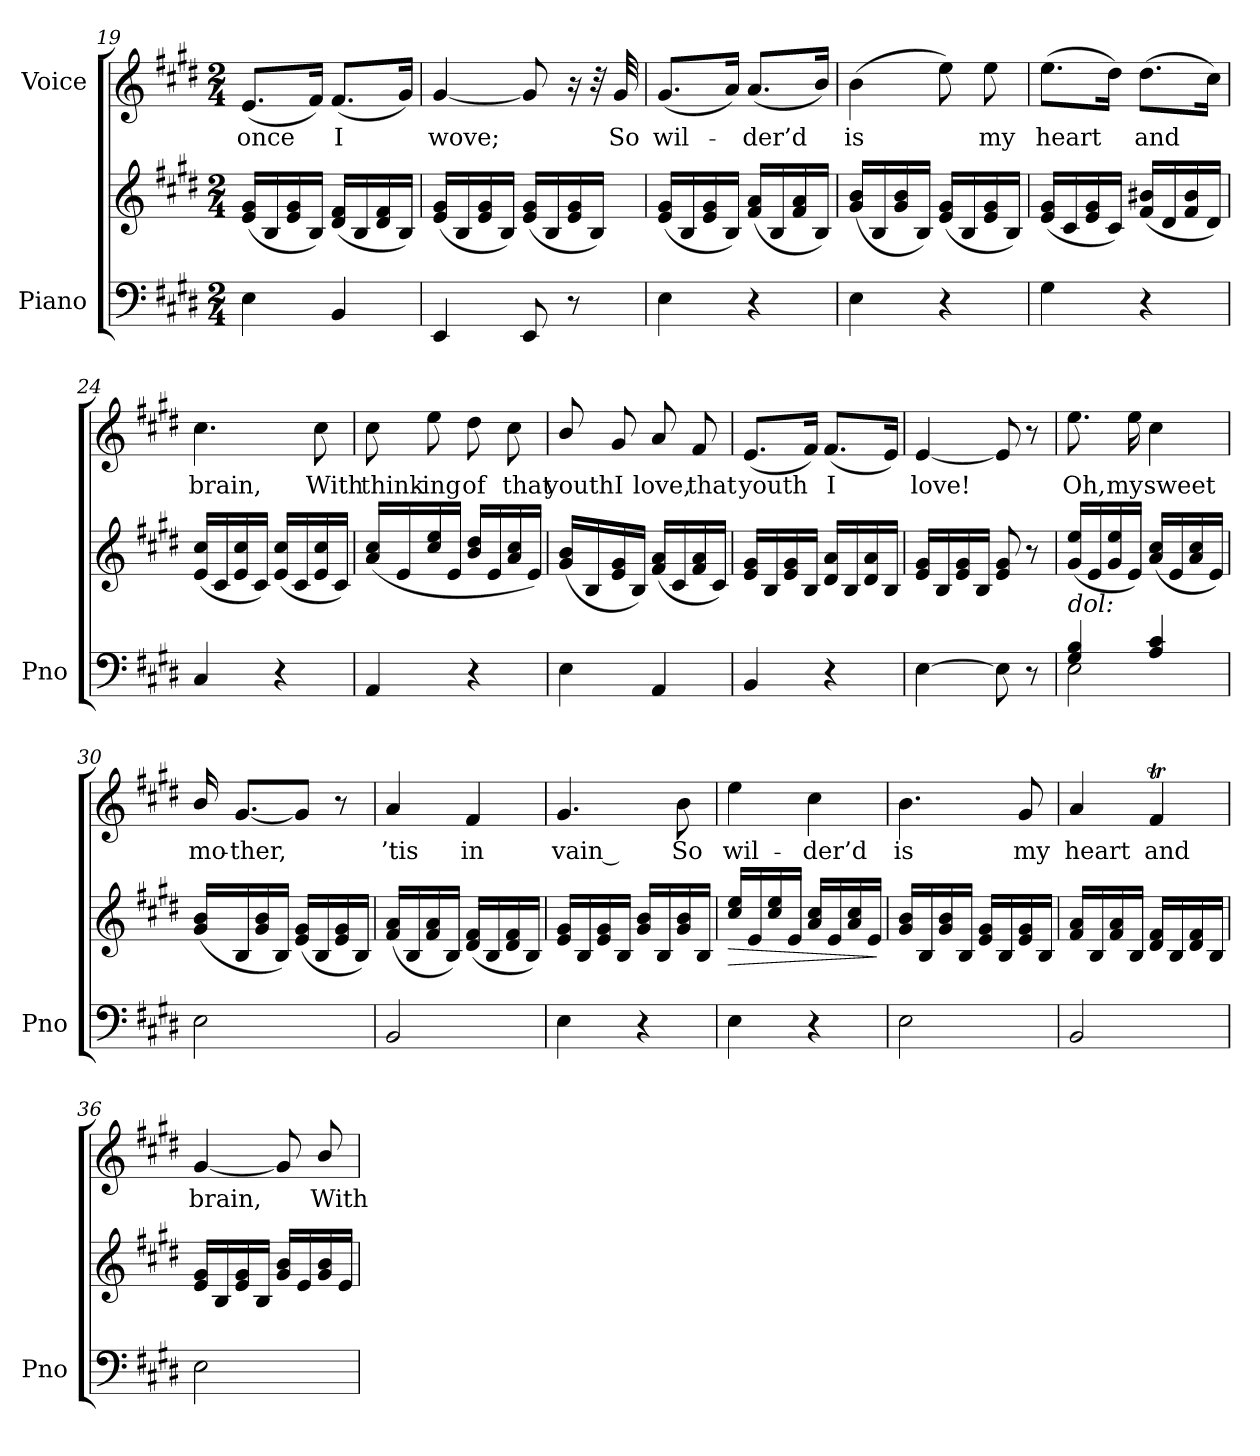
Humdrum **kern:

**kern	**kern	**dynam	**kern	**text
*part2	*part2	*part2	*part1	*part1
*staff3	*staff2	*staff2/3	*staff1	*staff1
*I"Piano	*	*	*I"Voice	*
*I'Pno	*	*	*	*
*clefF4	*clefG2	*	*clefG2	*
*k[f#c#g#d#]	*k[f#c#g#d#]	*	*k[f#c#g#d#]	*
*M2/4	*M2/4	*	*M2/4	*
=19	=19	=19	=19	=19
!	!	!	!	!LO:LY:b
4E\	(16e/ 16g#/LL	.	(8.e/L	once
.	16B/	.	.	.
.	16e/ 16g#/	.	.	.
.	16B/JJ)	.	16f#/Jk)	.
!	!	!	!	!LO:LY:b
4BB/	(16d#/ 16f#/LL	.	(8.f#/L	I
.	16B/	.	.	.
.	16d#/ 16f#/	.	.	.
.	16B/JJ)	.	16g#/Jk)	.
!!LO:LB:g=z
=20	=20	=20	=20	=20
!	!	!	!	!LO:LY:b
4EE/	(16e/ 16g#/LL	.	[4g#/	wove;
.	16B/	.	.	.
.	16e/ 16g#/	.	.	.
.	16B/JJ)	.	.	.
8EE/	(16e/ 16g#/LL	.	8g#/]	.
.	16B/	.	.	.
8r	16e/ 16g#/	.	16r	.
.	16B/JJ)	.	32r	.
!	!	!	!	!LO:LY:b
.	.	.	32g#/	So
=21	=21	=21	=21	=21
!	!	!	!	!LO:LY:b
4E\	(16e/ 16g#/LL	.	(8.g#/L	wil-
.	16B/	.	.	.
.	16e/ 16g#/	.	.	.
.	16B/JJ)	.	16a/Jk)	.
!	!	!	!	!LO:LY:b
4r	(16f#/ 16a/LL	.	(8.a/L	-der’d
.	16B/	.	.	.
.	16f#/ 16a/	.	.	.
.	16B/JJ)	.	16b/Jk)	.
=22	=22	=22	=22	=22
!	!	!	!	!LO:LY:b
4E\	(16g#/ 16b/LL	.	(4b\	is
.	16B/	.	.	.
.	16g#/ 16b/	.	.	.
.	16B/JJ)	.	.	.
4r	(16e/ 16g#/LL	.	8ee\)	.
.	16B/	.	.	.
!	!	!	!	!LO:LY:b
.	16e/ 16g#/	.	8ee\	my
.	16B/JJ)	.	.	.
=23	=23	=23	=23	=23
!	!	!	!	!LO:LY:b
4G#\	(16e/ 16g#/LL	.	(8.ee\L	heart
.	16c#/	.	.	.
.	16e/ 16g#/	.	.	.
.	16c#/JJ)	.	16dd#\Jk)	.
!	!	!	!	!LO:LY:b
4r	(16f#/ 16b#X/LL	.	(8.dd#\L	and
.	16d#/	.	.	.
.	16f#/ 16b#/	.	.	.
.	16d#/JJ)	.	16cc#\Jk)	.
=24	=24	=24	=24	=24
!	!	!	!	!LO:LY:b
4C#/	(16e/ 16cc#/LL	.	4.cc#\	brain,
.	16c#/	.	.	.
.	16e/ 16cc#/	.	.	.
.	16c#/JJ)	.	.	.
4r	(16e/ 16cc#/LL	.	.	.
.	16c#/	.	.	.
!	!	!	!	!LO:LY:b
.	16e/ 16cc#/	.	8cc#\	With
.	16c#/JJ)	.	.	.
!!LO:LB:g=z
=25	=25	=25	=25	=25
!	!	!	!	!LO:LY:b
4AA/	(16a/ 16cc#/LL	.	8cc#\	think-
.	16e/	.	.	.
!	!	!	!	!LO:LY:b
.	16cc#/ 16ee/	.	8ee\	-ing
.	16e/JJ	.	.	.
!	!	!	!	!LO:LY:b
4r	16b/ 16dd#/LL	.	8dd#\	of
.	16e/	.	.	.
!	!	!	!	!LO:LY:b
.	16a/ 16cc#/	.	8cc#\	that
.	16e/JJ)	.	.	.
!!LO:LB:g=z
=26	=26	=26	=26	=26
!	!	!	!	!LO:LY:b
4E\	(16g#/ 16b/LL	.	8b/	youth
.	16B/	.	.	.
!	!	!	!	!LO:LY:b
.	16e/ 16g#/	.	8g#/	I
.	16B/JJ)	.	.	.
!	!	!	!	!LO:LY:b
4AA/	(16f#/ 16a/LL	.	8a/	love,
.	16c#/	.	.	.
!	!	!	!	!LO:LY:b
.	16f#/ 16a/	.	8f#/	that
.	16c#/JJ)	.	.	.
=27	=27	=27	=27	=27
!	!	!	!	!LO:LY:b
4BB/	16e/ 16g#/LL	.	(8.e/L	youth
.	16B/	.	.	.
.	16e/ 16g#/	.	.	.
.	16B/JJ	.	16f#/Jk)	.
!	!	!	!	!LO:LY:b
4r	16d#/ 16a/LL	.	(8.f#/L	I
.	16B/	.	.	.
.	16d#/ 16a/	.	.	.
.	16B/JJ	.	16e/Jk)	.
=28	=28	=28	=28	=28
!	!	!	!	!LO:LY:b
[4E\	16e/ 16g#/LL	.	[4e/	love!
.	16B/	.	.	.
.	16e/ 16g#/	.	.	.
.	16B/JJ	.	.	.
8E\]	8e/ 8g#/	.	8e/]	.
8r	8r	.	8r	.
=29	=29	=29	=29	=29
*^	*	*	*	*
!	!	!LO:TX:b:i:t=dol&colon;	!	!	!
!	!	!	!	!	!LO:LY:b
4G#/ 4B/	2E\	(16g#/ 16ee/LL	.	8.ee\	Oh,
.	.	16e/	.	.	.
.	.	16g#/ 16ee/	.	.	.
!	!	!	!	!	!LO:LY:b
.	.	16e/JJ)	.	16ee\	my
!	!	!	!	!	!LO:LY:b
4A/ 4c#/	.	(16a/ 16cc#/LL	.	4cc#\	sweet
.	.	16e/	.	.	.
.	.	16a/ 16cc#/	.	.	.
.	.	16e/JJ)	.	.	.
*v	*v	*	*	*	*
=30	=30	=30	=30	=30
!	!	!	!	!LO:LY:b
2E\	(16g#/ 16b/LL	.	16b/	mo-
!	!	!	!	!LO:LY:b
.	16B/	.	[8.g#/L	-ther,
.	16g#/ 16b/	.	.	.
.	16B/JJ)	.	.	.
.	(16e/ 16g#/LL	.	8g#/J]	.
.	16B/	.	.	.
.	16e/ 16g#/	.	8r	.
.	16B/JJ)	.	.	.
!!LO:LB:g=z
=31	=31	=31	=31	=31
!	!	!	!	!LO:LY:b
2BB/	(16f#/ 16a/LL	.	4a/	’tis
.	16B/	.	.	.
.	16f#/ 16a/	.	.	.
.	16B/JJ)	.	.	.
!	!	!	!	!LO:LY:b
.	(16d#/ 16f#/LL	.	4f#/	in
.	16B/	.	.	.
.	16d#/ 16f#/	.	.	.
.	16B/JJ)	.	.	.
=32	=32	=32	=32	=32
!	!	!	!	!LO:LY:b
4E\	16e/ 16g#/LL	.	4.g#/	vain__
.	16B/	.	.	.
.	16e/ 16g#/	.	.	.
.	16B/JJ	.	.	.
4r	16g#/ 16b/LL	.	.	.
.	16B/	.	.	.
!	!	!	!	!LO:LY:b
.	16g#/ 16b/	.	8b\	So
.	16B/JJ	.	.	.
!!LO:PB:g=z
=33	=33	=33	=33	=33
!	!	!LO:HP:b	!	!LO:LY:b
4E\	16cc#/ 16ee/LL	>	4ee\	wil-
.	16e/	.	.	.
.	16cc#/ 16ee/	.	.	.
.	16e/JJ	.	.	.
!	!	!	!	!LO:LY:b
4r	16a/ 16cc#/LL	.	4cc#\	-der’d
.	16e/	.	.	.
.	16a/ 16cc#/	.	.	.
.	16e/JJ	.	.	.
.	.	]	.	.
=34	=34	=34	=34	=34
!	!	!	!	!LO:LY:b
2E\	16g#/ 16b/LL	.	4.b\	is
.	16B/	.	.	.
.	16g#/ 16b/	.	.	.
.	16B/JJ	.	.	.
.	16e/ 16g#/LL	.	.	.
.	16B/	.	.	.
!	!	!	!	!LO:LY:b
.	16e/ 16g#/	.	8g#/	my
.	16B/JJ	.	.	.
=35	=35	=35	=35	=35
!	!	!	!	!LO:LY:b
2BB/	16f#/ 16a/LL	.	4a/	heart
.	16B/	.	.	.
.	16f#/ 16a/	.	.	.
.	16B/JJ	.	.	.
!	!	!	!	!LO:LY:b
.	16d#/ 16f#/LL	.	4f#T/	and
.	16B/	.	.	.
.	16d#/ 16f#/	.	.	.
.	16B/JJ	.	.	.
=36	=36	=36	=36	=36
!	!	!	!	!LO:LY:b
2E\	16e/ 16g#/LL	.	[4g#/	brain,
.	16B/	.	.	.
.	16e/ 16g#/	.	.	.
.	16B/JJ	.	.	.
.	16g#/ 16b/LL	.	8g#/]	.
.	16e/	.	.	.
!	!	!	!	!LO:LY:b
.	16g#/ 16b/	.	8b/	With
.	16e/JJ	.	.	.
=	=	=	=	=
*-	*-	*-	*-	*-
